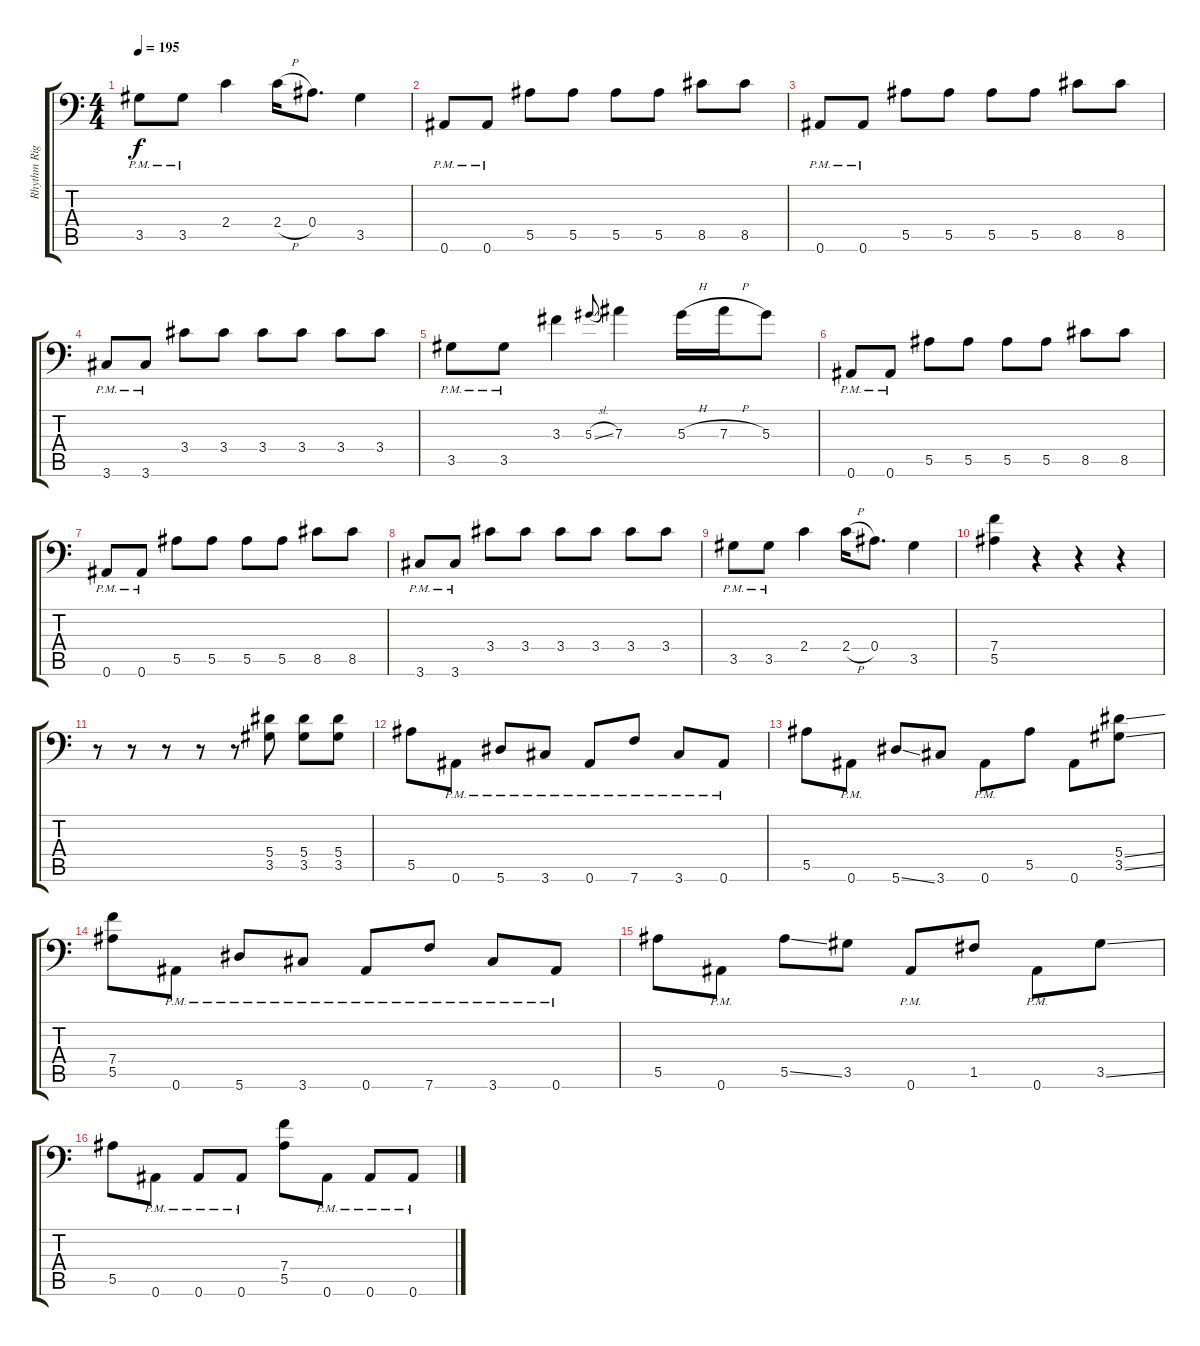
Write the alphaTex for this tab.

\track ("Rhythm Right" "Rhythm Rig") {instrument distortionguitar}
\staff {score tabs}
\tuning (C4 G3 Eb3 Bb2 F2 Bb1) {hide}
\ts (4 4)
\tempo 195
\clef f4
\ks c
3.5{pm}.8{dy f} 3.5{pm}.8 2.4.4 2.4{h}.16 0.4.8{d} 3.5.4 |
0.6{pm}.8 0.6{pm}.8 5.5.8 5.5.8 5.5.8 5.5.8 8.5.8 8.5.8 |
0.6{pm}.8 0.6{pm}.8 5.5.8 5.5.8 5.5.8 5.5.8 8.5.8 8.5.8 |
3.6{pm}.8 3.6{pm}.8 3.4.8 3.4.8 3.4.8 3.4.8 3.4.8 3.4.8 |
3.5{pm}.8 3.5{pm}.8 3.3.4 5.3{sl}.8{gr onbeat} 7.3.4 5.3{h}.16 7.3{h}.16 5.3.8 |
0.6{pm}.8 0.6{pm}.8 5.5.8 5.5.8 5.5.8 5.5.8 8.5.8 8.5.8 |
0.6{pm}.8 0.6{pm}.8 5.5.8 5.5.8 5.5.8 5.5.8 8.5.8 8.5.8 |
3.6{pm}.8 3.6{pm}.8 3.4.8 3.4.8 3.4.8 3.4.8 3.4.8 3.4.8 |
3.5{pm}.8 3.5{pm}.8 2.4.4 2.4{h}.16 0.4.8{d} 3.5.4 |
(7.4 5.5).4 r.4 r.4 r.4 |
r.8 r.8 r.8 r.8 r.8 (5.4 3.5).8 (5.4 3.5).8 (5.4 3.5).8 |
5.5.8 0.6{pm}.8 5.6{pm}.8 3.6{pm}.8 0.6{pm}.8 7.6{pm}.8 3.6{pm}.8 0.6{pm}.8 |
5.5.8 0.6{pm}.8 5.6{ss}.8 3.6.8 0.6{pm}.8 5.5.8 0.6.8 (5.4{ss} 3.5{ss}).8 |
(7.4 5.5).8 0.6{pm}.8 5.6{pm}.8 3.6{pm}.8 0.6{pm}.8 7.6{pm}.8 3.6{pm}.8 0.6{pm}.8 |
5.5.8 0.6{pm}.8 5.5{ss}.8 3.5.8 0.6{pm}.8 1.5.8 0.6{pm}.8 3.5{ss}.8 |
5.5.8 0.6{pm}.8 0.6{pm}.8 0.6{pm}.8 (7.4 5.5).8 0.6{pm}.8 0.6{pm}.8 0.6{pm}.8
